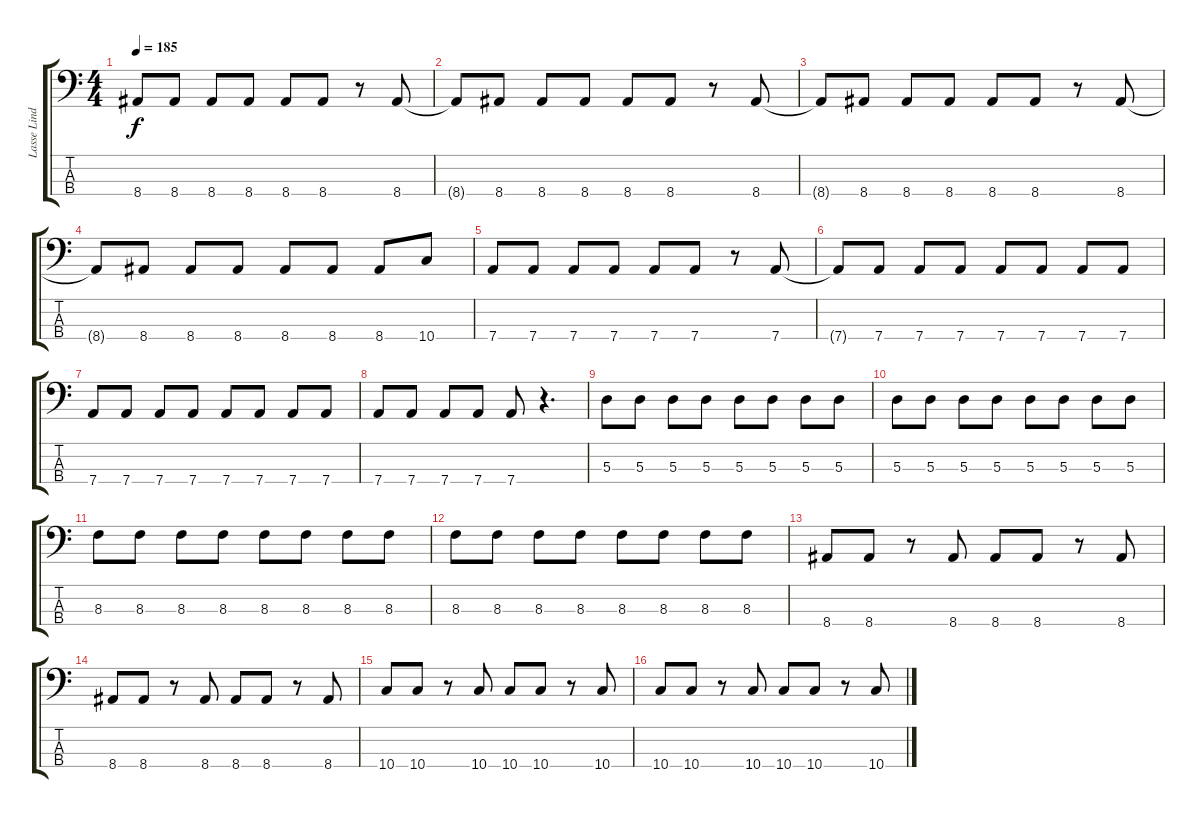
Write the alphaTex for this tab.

\track ("Lasse Lindfors" "Lasse Lind") {instrument electricbassfinger}
\staff {score tabs}
\tuning (G2 D2 A1 D1) {hide}
\ts (4 4)
\tempo 185
\clef f4
\ks c
8.4.8{dy f} 8.4.8 8.4.8 8.4.8 8.4.8 8.4.8 r.8 8.4.8 |
8.4{t}.8 8.4.8 8.4.8 8.4.8 8.4.8 8.4.8 r.8 8.4.8 |
8.4{t}.8 8.4.8 8.4.8 8.4.8 8.4.8 8.4.8 r.8 8.4.8 |
8.4{t}.8 8.4.8 8.4.8 8.4.8 8.4.8 8.4.8 8.4.8 10.4.8 |
7.4.8 7.4.8 7.4.8 7.4.8 7.4.8 7.4.8 r.8 7.4.8 |
7.4{t}.8 7.4.8 7.4.8 7.4.8 7.4.8 7.4.8 7.4.8 7.4.8 |
7.4.8 7.4.8 7.4.8 7.4.8 7.4.8 7.4.8 7.4.8 7.4.8 |
7.4.8 7.4.8 7.4.8 7.4.8 7.4.8 r.4{d} |
5.3.8 5.3.8 5.3.8 5.3.8 5.3.8 5.3.8 5.3.8 5.3.8 |
5.3.8 5.3.8 5.3.8 5.3.8 5.3.8 5.3.8 5.3.8 5.3.8 |
8.3.8 8.3.8 8.3.8 8.3.8 8.3.8 8.3.8 8.3.8 8.3.8 |
8.3.8 8.3.8 8.3.8 8.3.8 8.3.8 8.3.8 8.3.8 8.3.8 |
8.4.8 8.4.8 r.8 8.4.8 8.4.8 8.4.8 r.8 8.4.8 |
8.4.8 8.4.8 r.8 8.4.8 8.4.8 8.4.8 r.8 8.4.8 |
10.4.8 10.4.8 r.8 10.4.8 10.4.8 10.4.8 r.8 10.4.8 |
10.4.8 10.4.8 r.8 10.4.8 10.4.8 10.4.8 r.8 10.4.8
